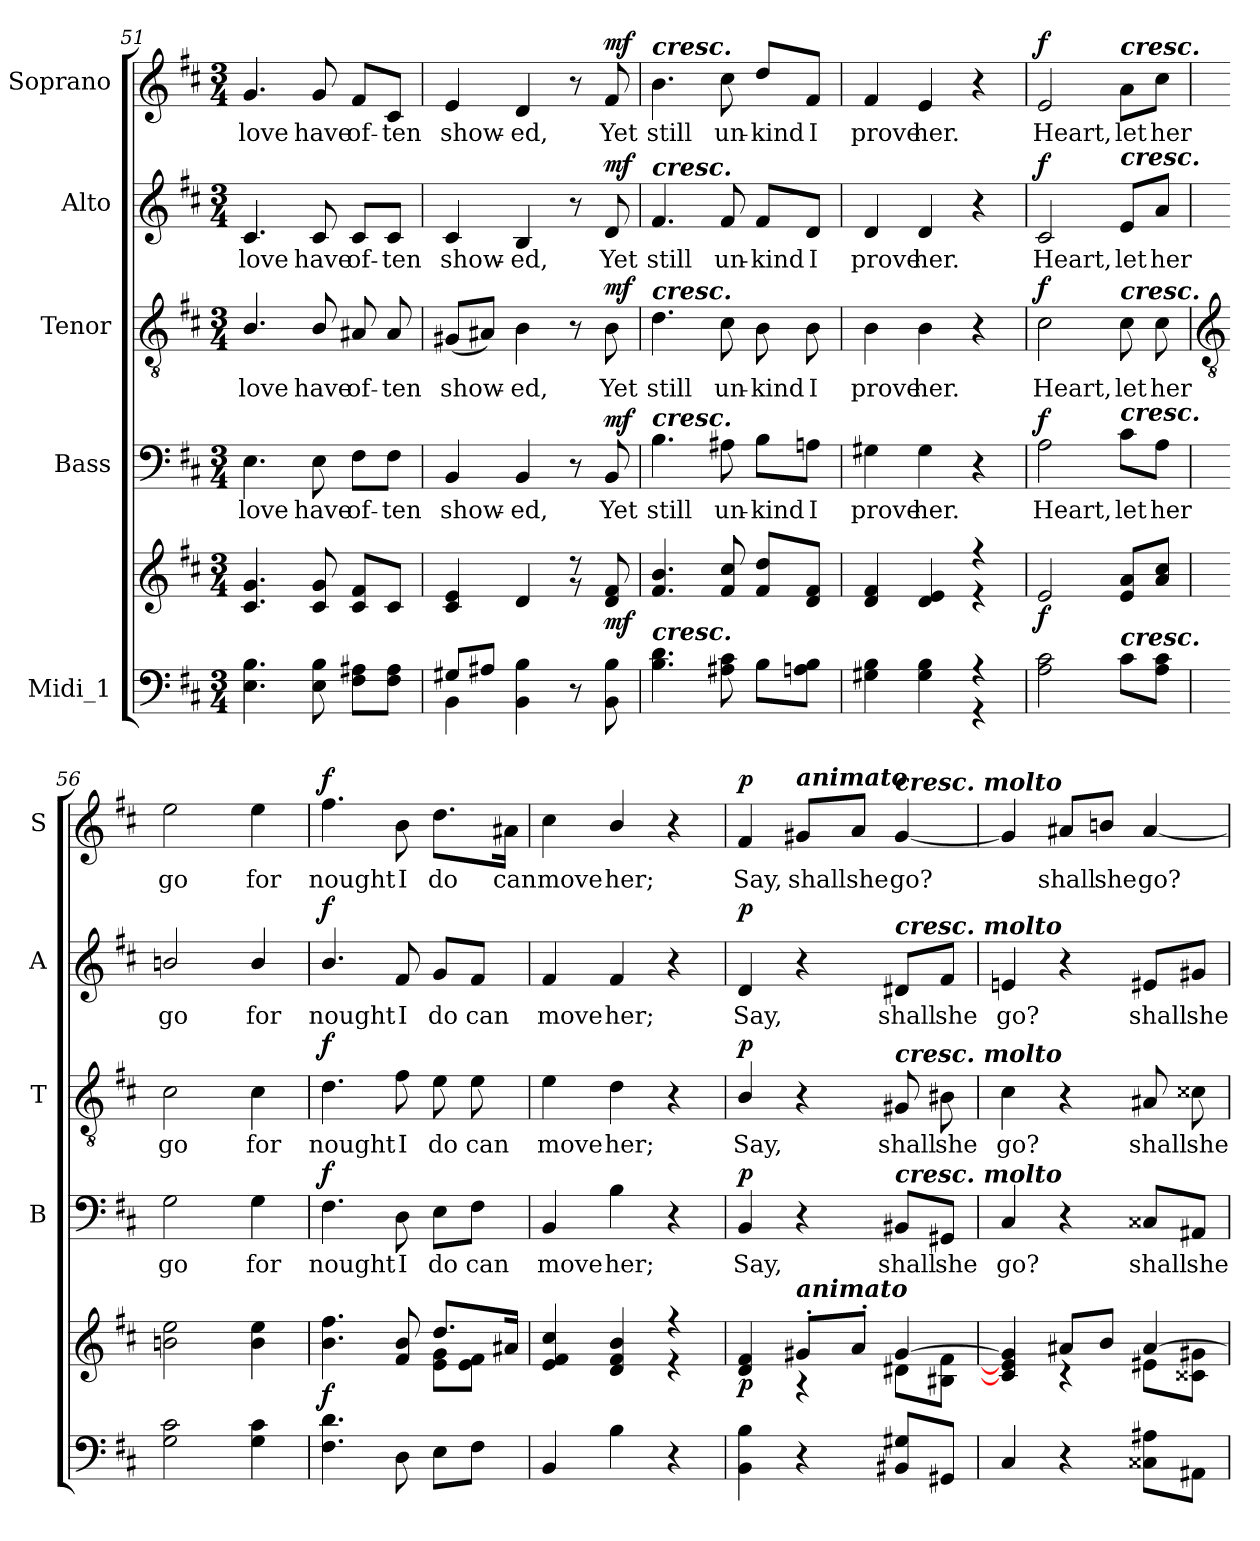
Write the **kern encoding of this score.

**kern	**kern	**dynam	**kern	**text	**dynam	**kern	**text	**dynam	**kern	**text	**dynam	**kern	**text	**dynam
*part5	*part5	*part5	*part4	*part4	*part4	*part3	*part3	*part3	*part2	*part2	*part2	*part1	*part1	*part1
*staff6	*staff5	*staff5/6	*staff4	*staff4	*staff4	*staff3	*staff3	*staff3	*staff2	*staff2	*staff2	*staff1	*staff1	*staff1
*I"Midi_1	*	*	*I"Bass	*	*	*I"Tenor	*	*	*I"Alto	*	*	*I"Soprano	*	*
*	*	*	*I'B	*	*	*I'T	*	*	*I'A	*	*	*I'S	*	*
*clefF4	*clefG2	*	*clefF4	*	*	*clefGv2	*	*	*clefG2	*	*	*clefG2	*	*
*k[f#c#]	*k[f#c#]	*	*k[f#c#]	*	*	*k[f#c#]	*	*	*k[f#c#]	*	*	*k[f#c#]	*	*
*D:	*D:	*	*D:	*	*	*D:	*	*	*D:	*	*	*D:	*	*
*M3/4	*M3/4	*	*M3/4	*	*	*M3/4	*	*	*M3/4	*	*	*M3/4	*	*
=51	=51	=51	=51	=51	=51	=51	=51	=51	=51	=51	=51	=51	=51	=51
*^	*^	*	*	*	*	*	*	*	*	*	*	*	*	*
!	!	!	!	!	!	!LO:LY:b	!	!	!LO:LY:b	!	!	!LO:LY:b	!	!	!LO:LY:b	!
2.ryy	4.E\ 4.B\	4.c#/ 4.g/	2.ryy	.	4.E	love	.	4.B/	love	.	4.c#	love	.	4.g	love	.
!	!	!	!	!	!	!LO:LY:b	!	!	!LO:LY:b	!	!	!LO:LY:b	!	!	!LO:LY:b	!
.	8E\ 8B\	8c#/ 8g/	.	.	8E	have	.	8B/	have	.	8c#	have	.	8g	have	.
!	!	!	!	!	!	!LO:LY:b	!	!	!LO:LY:b	!	!	!LO:LY:b	!	!	!LO:LY:b	!
.	8F#\ 8A#X\L	8c#/ 8f#/L	.	.	8F#\L	of-	.	8A#X	of-	.	8c#/L	of-	.	8f#/L	of-	.
!	!	!	!	!	!	!LO:LY:b	!	!	!LO:LY:b	!	!	!LO:LY:b	!	!	!LO:LY:b	!
.	8F#\ 8A#\J	8c#/J	.	.	8F#\J	-ten	.	8A#	-ten	.	8c#/J	-ten	.	8c#/J	-ten	.
=52	=52	=52	=52	=52	=52	=52	=52	=52	=52	=52	=52	=52	=52	=52	=52	=52
!	!	!	!	!	!	!LO:LY:b	!	!	!LO:LY:b	!	!	!LO:LY:b	!	!	!LO:LY:b	!
8G#X/L	4BB\	4c#/ 4e/	2ryy	.	4BB	show-	.	(<8G#XL	show-	.	4c#	show-	.	4e	show-	.
8A#X/J	.	.	.	.	.	.	.	8A#XJ)	.	.	.	.	.	.	.	.
!	!	!	!	!	!	!LO:LY:b	!	!	!LO:LY:b	!	!	!LO:LY:b	!	!	!LO:LY:b	!
2ryy	4BB\ 4B\	4d/	.	.	4BB	-ed,	.	4B	ed,	.	4B	-ed,	.	4d	-ed,	.
.	8r	8r	8r	.	8r	.	.	8r	.	.	8r	.	.	8r	.	.
!	!	!	!	!LO:DY:b	!	!LO:LY:b	!LO:DY:b	!	!LO:LY:b	!LO:DY:b	!	!LO:LY:b	!LO:DY:b	!	!LO:LY:b	!LO:DY:b
.	8BB\ 8B\	8d/ 8f#/	8ryy	mf	8BB	Yet	mf	8B	Yet	mf	8d	Yet	mf	8f#	Yet	mf
=53	=53	=53	=53	=53	=53	=53	=53	=53	=53	=53	=53	=53	=53	=53	=53	=53
!	!	!	!	!	!	!	!	!	!	!	!	!	!	!LO:TX:a:Bi:t=cresc.	!	!
!	!	!	!	!	!	!	!	!	!	!	!LO:TX:a:Bi:t=cresc.	!	!	!	!	!
!	!	!	!	!	!	!	!	!LO:TX:a:Bi:t=cresc.	!	!	!	!	!	!	!	!
!	!	!	!	!	!LO:TX:a:Bi:t=cresc.	!	!	!	!	!	!	!	!	!	!	!
!LO:TX:a:Bi:t=cresc.	!	!	!	!	!	!	!	!	!	!	!	!	!	!	!	!
!	!	!	!	!	!	!LO:LY:b	!	!	!LO:LY:b	!	!	!LO:LY:b	!	!	!LO:LY:b	!
2.ryy	4.B\ 4.d\	4.f#/ 4.b/	2.ryy	.	4.B	still	.	4.d	still	.	4.f#	still	.	4.b	still	.
!	!	!	!	!	!	!LO:LY:b	!	!	!LO:LY:b	!	!	!LO:LY:b	!	!	!LO:LY:b	!
.	8A#X\ 8c#\	8f#/ 8cc#/	.	.	8A#X	un-	.	8c#	un-	.	8f#	un-	.	8cc#	un-	.
!	!	!	!	!	!	!LO:LY:b	!	!	!LO:LY:b	!	!	!LO:LY:b	!	!	!LO:LY:b	!
.	8B\L	8f#/ 8dd/L	.	.	8B\L	-kind	.	8B	-kind	.	8f#/L	-kind	.	8dd/L	-kind	.
!	!	!	!	!	!	!LO:LY:b	!	!	!LO:LY:b	!	!	!LO:LY:b	!	!	!LO:LY:b	!
.	8An\ 8B\J	8d/ 8f#/J	.	.	8An\J	I	.	8B	I	.	8d/J	I	.	8f#/J	I	.
=54	=54	=54	=54	=54	=54	=54	=54	=54	=54	=54	=54	=54	=54	=54	=54	=54
!	!	!	!	!	!	!LO:LY:b	!	!	!LO:LY:b	!	!	!LO:LY:b	!	!	!LO:LY:b	!
2ryy	4G#X\ 4B\	4d/ 4f#/	2ryy	.	4G#X	prove	.	4B	prove	.	4d	prove	.	4f#	prove	.
!	!	!	!	!	!	!LO:LY:b	!	!	!LO:LY:b	!	!	!LO:LY:b	!	!	!LO:LY:b	!
.	4G#\ 4B\	4d/ 4e/	.	.	4G#	her.	.	4B	her.	.	4d	her.	.	4e	her.	.
4r	4r	4r	4r	.	4r	.	.	4r	.	.	4r	.	.	4r	.	.
=55	=55	=55	=55	=55	=55	=55	=55	=55	=55	=55	=55	=55	=55	=55	=55	=55
!	!	!	!	!LO:DY:b	!	!LO:LY:b	!LO:DY:b	!	!LO:LY:b	!LO:DY:b	!	!LO:LY:b	!LO:DY:b	!	!LO:LY:b	!LO:DY:b
2ryy	2A\ 2c#\	2e/	2ryy	f	2A	Heart,	f	2c#	Heart,	f	2c#	Heart,	f	2e	Heart,	f
!	!	!	!	!	!	!	!	!	!	!	!	!	!	!LO:TX:a:Bi:t=cresc.	!	!
!	!	!	!	!	!	!	!	!	!	!	!LO:TX:a:Bi:t=cresc.	!	!	!	!	!
!	!	!	!	!	!	!	!	!LO:TX:a:Bi:t=cresc.	!	!	!	!	!	!	!	!
!	!	!	!	!	!LO:TX:a:Bi:t=cresc.	!	!	!	!	!	!	!	!	!	!	!
!LO:TX:a:Bi:t=cresc.	!	!	!	!	!	!	!	!	!	!	!	!	!	!	!	!
!	!	!	!	!	!	!LO:LY:b	!	!	!LO:LY:b	!	!	!LO:LY:b	!	!	!LO:LY:b	!
8ryy	8c#\L	8e/ 8a/L	8ryy	.	8c#\L	let	.	8c#	let	.	8e/L	let	.	8a\L	let	.
!	!	!	!	!	!	!LO:LY:b	!	!	!LO:LY:b	!	!	!LO:LY:b	!	!	!LO:LY:b	!
8ryy	8A\ 8c#\J	8a/ 8cc#/J	8ryy	.	8A\J	her	.	8c#	her	.	8a/J	her	.	8cc#\J	her	.
*v	*v	*	*	*	*	*	*	*	*	*	*	*	*	*	*	*
!!LO:LB:g=z
=56	=56	=56	=56	=56	=56	=56	=56	=56	=56	=56	=56	=56	=56	=56	=56
*	*	*	*	*	*	*	*clefGv2	*	*	*	*	*	*	*	*
*^	*	*	*	*	*	*	*	*	*	*	*	*	*	*	*
!	!	!	!	!	!	!LO:LY:b	!	!	!LO:LY:b	!	!	!LO:LY:b	!	!	!LO:LY:b	!
*v	*v	*	*	*	*	*	*	*	*	*	*	*	*	*	*	*
2G 2c#	2bn\ 2ee\	2.ryy	.	2G	go	.	2c#	go	.	2bn/	go	.	2ee	go	.
!	!	!	!	!	!LO:LY:b	!	!	!LO:LY:b	!	!	!LO:LY:b	!	!	!LO:LY:b	!
4G 4c#	4b\ 4ee\	.	.	4G	for	.	4c#	for	.	4b/	for	.	4ee	for	.
=57	=57	=57	=57	=57	=57	=57	=57	=57	=57	=57	=57	=57	=57	=57	=57
!	!	!	!LO:DY:b	!	!LO:LY:b	!LO:DY:b	!	!LO:LY:b	!LO:DY:b	!	!LO:LY:b	!LO:DY:b	!	!LO:LY:b	!LO:DY:b
4.F# 4.d	4.b\ 4.ff#\	2ryy	f	4.F#	nought	f	4.d	nought	f	4.b/	nought	f	4.ff#	nought	f
!	!	!	!	!	!LO:LY:b	!	!	!LO:LY:b	!	!	!LO:LY:b	!	!	!LO:LY:b	!
8D	8f#/ 8b/	.	.	8D	I	.	8f#	I	.	8f#	I	.	8b	I	.
!	!	!	!	!	!LO:LY:b	!	!	!LO:LY:b	!	!	!LO:LY:b	!	!	!LO:LY:b	!
8EL	8.dd/L	8e\ 8g\L	.	8E\L	do	.	8e	do	.	8g/L	do	.	8.dd\L	do	.
!	!	!	!	!	!LO:LY:b	!	!	!LO:LY:b	!	!	!LO:LY:b	!	!	!	!
8F#J	.	8e\ 8f#\J	.	8F#\J	can	.	8e	can	.	8f#/J	can	.	.	.	.
!	!	!	!	!	!	!	!	!	!	!	!	!	!	!LO:LY:b	!
.	16a#X/J	.	.	.	.	.	.	.	.	.	.	.	16a#X\Jk	can	.
=58	=58	=58	=58	=58	=58	=58	=58	=58	=58	=58	=58	=58	=58	=58	=58
!	!	!	!	!	!LO:LY:b	!	!	!LO:LY:b	!	!	!LO:LY:b	!	!	!LO:LY:b	!
4BB/	4e/ 4f#/ 4cc#/	2ryy	.	4BB	move	.	4e	move	.	4f#	move	.	4cc#	move	.
!	!	!	!	!	!LO:LY:b	!	!	!LO:LY:b	!	!	!LO:LY:b	!	!	!LO:LY:b	!
4B	4d/ 4f#/ 4b/	.	.	4B	her;	.	4d	her;	.	4f#	her;	.	4b/	her;	.
4r	4r	4r	.	4r	.	.	4r	.	.	4r	.	.	4r	.	.
=59	=59	=59	=59	=59	=59	=59	=59	=59	=59	=59	=59	=59	=59	=59	=59
!	!	!	!LO:DY:b	!	!LO:LY:b	!LO:DY:b	!	!LO:LY:b	!LO:DY:b	!	!LO:LY:b	!LO:DY:b	!	!LO:LY:b	!LO:DY:b
4BB 4B	4d/ 4f#/	4ryy	p	4BB	Say,	p	4B/	Say,	p	4d	Say,	p	4f#	Say,	p
!	!	!	!	!	!	!	!	!	!	!	!	!	!LO:TX:a:Bi:t=animato	!	!
!	!LO:TX:a:Bi:t=animato	!	!	!	!	!	!	!	!	!	!	!	!	!	!
!	!	!	!	!	!	!	!	!	!	!	!	!	!	!LO:LY:b	!
4r	8g#X'/L	4r	.	4r	.	.	4r	.	.	4r	.	.	8g#X/L	shall	.
!	!	!	!	!	!	!	!	!	!	!	!	!	!	!LO:LY:b	!
.	8a'/J	.	.	.	.	.	.	.	.	.	.	.	8a/J	she	.
!	!	!	!	!	!	!	!	!	!	!	!	!	!LO:TX:a:Bi:t=cresc. molto	!	!
!	!	!	!	!	!	!	!	!	!	!LO:TX:a:Bi:t=cresc. molto	!	!	!	!	!
!	!	!	!	!	!	!	!LO:TX:a:Bi:t=cresc. molto	!	!	!	!	!	!	!	!
!	!	!	!	!LO:TX:a:Bi:t=cresc. molto	!	!	!	!	!	!	!	!	!	!	!
!	!	!	!	!	!LO:LY:b	!	!	!LO:LY:b	!	!	!LO:LY:b	!	!	!LO:LY:b	!
8BB#X 8G#XL	[4g#/	8d#XL	.	8BB#X/L	shall	.	8G#X	shall	.	8d#X/L	shall	.	[4g#	go?	.
!	!	!	!	!	!LO:LY:b	!	!	!LO:LY:b	!	!	!LO:LY:b	!	!	!	!
8GG#XJ	.	8B#X 8f#J	.	8GG#X/J	she	.	8B#X	she	.	8f#/J	she	.	.	.	.
=60	=60	=60	=60	=60	=60	=60	=60	=60	=60	=60	=60	=60	=60	=60	=60
!	!	!	!	!	!LO:LY:b	!	!	!LO:LY:b	!	!	!LO:LY:b	!	!	!	!
4C#/	4c#/] 4en/] 4g#/]	4ryy	.	4C#	go?	.	4c#	go?	.	4en	go?	.	4g#]	.	.
!	!	!	!	!	!	!	!	!	!	!	!	!	!	!LO:LY:b	!
4r	8a#X/L	4r	.	4r	.	.	4r	.	.	4r	.	.	8a#X/L	shall	.
!	!	!	!	!	!	!	!	!	!	!	!	!	!	!LO:LY:b	!
.	8b/J	.	.	.	.	.	.	.	.	.	.	.	8bn/J	she	.
!	!	!	!	!	!LO:LY:b	!	!	!LO:LY:b	!	!	!LO:LY:b	!	!	!LO:LY:b	!
8C##X 8A#XL	[4a#/	8e#XL	.	8C##X/L	shall	.	8A#X	shall	.	8e#X/L	shall	.	[4a#	go?	.
!	!	!	!	!	!LO:LY:b	!	!	!LO:LY:b	!	!	!LO:LY:b	!	!	!	!
8AA#XJ	.	8c##X 8g#XJ	.	8AA#X/J	she	.	8c##X	she	.	8g#X/J	she	.	.	.	.
*	*v	*v	*	*	*	*	*	*	*	*	*	*	*	*	*
=	=	=	=	=	=	=	=	=	=	=	=	=	=	=
*-	*-	*-	*-	*-	*-	*-	*-	*-	*-	*-	*-	*-	*-	*-
